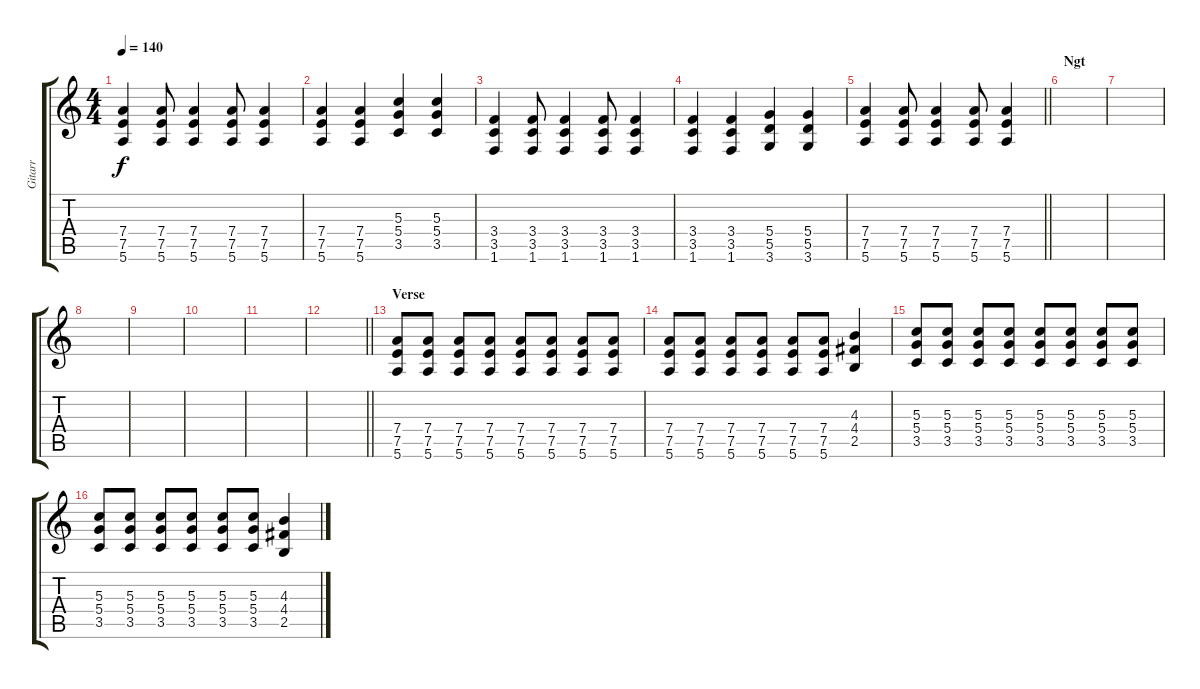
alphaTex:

\track ("Gitarr" "Gitarr") {instrument distortionguitar}
\staff {score tabs}
\tuning (E4 B3 G3 D3 A2 E2) {hide}
\ts (4 4)
\tempo 140
\clef g2
\ks c
(7.4 7.5 5.6).4{dy f} (7.4 7.5 5.6).8 (7.4 7.5 5.6).4 (7.4 7.5 5.6).8 (7.4 7.5 5.6).4 |
(7.4 7.5 5.6).4 (7.4 7.5 5.6).4 (5.3 5.4 3.5).4 (5.3 5.4 3.5).4 |
(3.4 3.5 1.6).4 (3.4 3.5 1.6).8 (3.4 3.5 1.6).4 (3.4 3.5 1.6).8 (3.4 3.5 1.6).4 |
(3.4 3.5 1.6).4 (3.4 3.5 1.6).4 (5.4 5.5 3.6).4 (5.4 5.5 3.6).4 |
\barLineRight lightlight
(7.4 7.5 5.6).4 (7.4 7.5 5.6).8 (7.4 7.5 5.6).4 (7.4 7.5 5.6).8 (7.4 7.5 5.6).4 |
\section ("" "Ngt")
|
|
|
|
|
|
\barLineRight lightlight
|
\section ("" "Verse")
(7.4 7.5 5.6).8 (7.4 7.5 5.6).8 (7.4 7.5 5.6).8 (7.4 7.5 5.6).8 (7.4 7.5 5.6).8 (7.4 7.5 5.6).8 (7.4 7.5 5.6).8 (7.4 7.5 5.6).8 |
(7.4 7.5 5.6).8 (7.4 7.5 5.6).8 (7.4 7.5 5.6).8 (7.4 7.5 5.6).8 (7.4 7.5 5.6).8 (7.4 7.5 5.6).8 (4.3 4.4 2.5).4 |
(5.3 5.4 3.5).8 (5.3 5.4 3.5).8 (5.3 5.4 3.5).8 (5.3 5.4 3.5).8 (5.3 5.4 3.5).8 (5.3 5.4 3.5).8 (5.3 5.4 3.5).8 (5.3 5.4 3.5).8 |
(5.3 5.4 3.5).8 (5.3 5.4 3.5).8 (5.3 5.4 3.5).8 (5.3 5.4 3.5).8 (5.3 5.4 3.5).8 (5.3 5.4 3.5).8 (4.3 4.4 2.5).4
